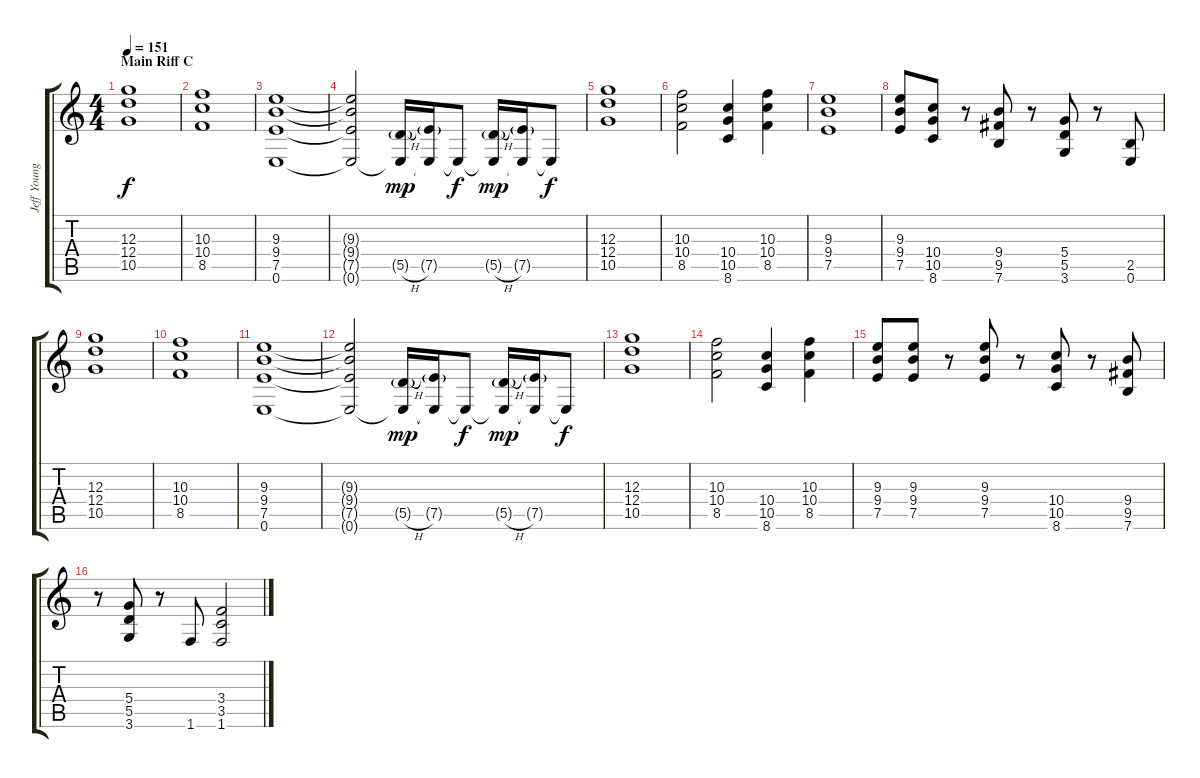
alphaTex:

\track ("Jeff Young" "Jeff Young") {instrument distortionguitar}
\staff {score tabs}
\tuning (E4 B3 G3 D3 A2 E2) {hide}
\ts (4 4)
\section ("" "Main Riff C")
\tempo 151
\clef g2
\ks c
(12.3 12.4 10.5).1{dy f} |
(10.3 10.4 8.5).1 |
(9.3 9.4 7.5 0.6).1 |
(9.3{t} 9.4{t} 7.5{t} 0.6{t}).2 (5.5{h g} 0.6{t}).16{dy mp} (7.5{g} 0.6{t}).16 0.6{t}.8{dy f} (5.5{h g} 0.6{t}).16{dy mp} (7.5{g} 0.6{t}).16 0.6{t}.8{dy f} |
(12.3 12.4 10.5).1 |
(10.3 10.4 8.5).2 (10.4 10.5 8.6).4 (10.3 10.4 8.5).4 |
(9.3 9.4 7.5).1 |
(9.3 9.4 7.5).8 (10.4 10.5 8.6).8 r.8 (9.4 9.5 7.6).8 r.8 (5.4 5.5 3.6).8 r.8 (2.5 0.6).8 |
(12.3 12.4 10.5).1 |
(10.3 10.4 8.5).1 |
(9.3 9.4 7.5 0.6).1 |
(9.3{t} 9.4{t} 7.5{t} 0.6{t}).2 (5.5{h g} 0.6{t}).16{dy mp} (7.5{g} 0.6{t}).16 0.6{t}.8{dy f} (5.5{h g} 0.6{t}).16{dy mp} (7.5{g} 0.6{t}).16 0.6{t}.8{dy f} |
(12.3 12.4 10.5).1 |
(10.3 10.4 8.5).2 (10.4 10.5 8.6).4 (10.3 10.4 8.5).4 |
(9.3 9.4 7.5).8 (9.3 9.4 7.5).8 r.8 (9.3 9.4 7.5).8 r.8 (10.4 10.5 8.6).8 r.8 (9.4 9.5 7.6).8 |
r.8 (5.4 5.5 3.6).8 r.8 1.6.8 (3.4 3.5 1.6).2
